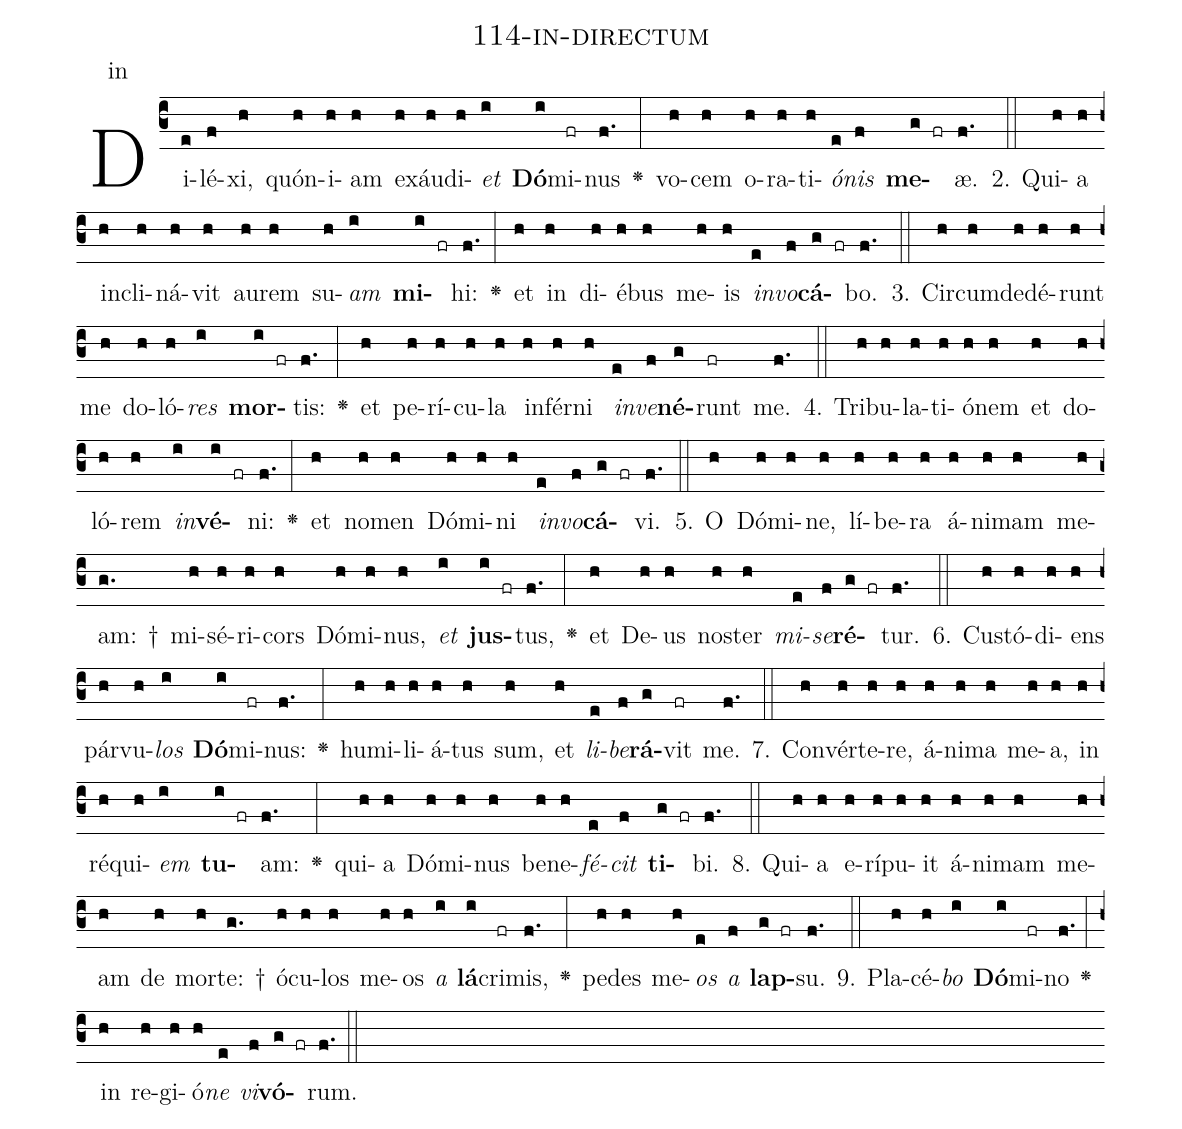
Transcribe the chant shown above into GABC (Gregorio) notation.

name: 114-in-directum;
annotation: in;
%%
(c3)Di(e)lé(f)xi,(h) quón(h)i(h)am(h) ex(h)áu(h)di(h)<i>et</i>(i) <b>Dó</b>(i)mi(fr)nus(f.) <v>\greheightstar</v>(:) vo(h)cem(h) o(h)ra(h)ti(h)<i>ó</i>(e)<i>nis</i>(f) <b>me</b>(g fr)æ.(f.) (::)
2. Qui(h)a(h) in(h)cli(h)ná(h)vit(h) au(h)rem(h) su(h)<i>am</i>(i) <b>mi</b>(i fr)hi:(f.) <v>\greheightstar</v>(:) et(h) in(h) di(h)é(h)bus(h) me(h)is(h) <i>in</i>(e)<i>vo</i>(f)<b>cá</b>(g fr)bo.(f.) (::)
3. Cir(h)cum(h)de(h)dé(h)runt(h) me(h) do(h)ló(h)<i>res</i>(i) <b>mor</b>(i fr)tis:(f.) <v>\greheightstar</v>(:) et(h) pe(h)rí(h)cu(h)la(h) in(h)fér(h)ni(h) <i>in</i>(e)<i>ve</i>(f)<b>né</b>(g)runt(fr) me.(f.) (::)
4. Tri(h)bu(h)la(h)ti(h)ó(h)nem(h) et(h) do(h)ló(h)rem(h) <i>in</i>(i)<b>vé</b>(i fr)ni:(f.) <v>\greheightstar</v>(:) et(h) no(h)men(h) Dó(h)mi(h)ni(h) <i>in</i>(e)<i>vo</i>(f)<b>cá</b>(g fr)vi.(f.) (::)
5. O(h) Dó(h)mi(h)ne,(h) lí(h)be(h)ra(h) á(h)ni(h)mam(h) me(h)am: †(g.) mi(h)sé(h)ri(h)cors(h) Dó(h)mi(h)nus,(h) <i>et</i>(i) <b>jus</b>(i fr)tus,(f.) <v>\greheightstar</v>(:) et(h) De(h)us(h) nos(h)ter(h) <i>mi</i>(e)<i>se</i>(f)<b>ré</b>(g fr)tur.(f.) (::)
6. Cus(h)tó(h)di(h)ens(h) pár(h)vu(h)<i>los</i>(i) <b>Dó</b>(i)mi(fr)nus:(f.) <v>\greheightstar</v>(:) hu(h)mi(h)li(h)á(h)tus(h) sum,(h) et(h) <i>li</i>(e)<i>be</i>(f)<b>rá</b>(g)vit(fr) me.(f.) (::)
7. Con(h)vér(h)te(h)re,(h) á(h)ni(h)ma(h) me(h)a,(h) in(h) ré(h)qui(h)<i>em</i>(i) <b>tu</b>(i fr)am:(f.) <v>\greheightstar</v>(:) qui(h)a(h) Dó(h)mi(h)nus(h) be(h)ne(h)<i>fé</i>(e)<i>cit</i>(f) <b>ti</b>(g fr)bi.(f.) (::)
8. Qui(h)a(h) e(h)rí(h)pu(h)it(h) á(h)ni(h)mam(h) me(h)am(h) de(h) mor(h)te: †(g.) ó(h)cu(h)los(h) me(h)os(h) <i>a</i>(i) <b>lá</b>(i)cri(fr)mis,(f.) <v>\greheightstar</v>(:) pe(h)des(h) me(h)<i>os</i>(e) <i>a</i>(f) <b>lap</b>(g fr)su.(f.) (::)
9. Pla(h)cé(h)<i>bo</i>(i) <b>Dó</b>(i)mi(fr)no(f.) <v>\greheightstar</v>(:) in(h) re(h)gi(h)ó(h)<i>ne</i>(e) <i>vi</i>(f)<b>vó</b>(g fr)rum.(f.) (::)
